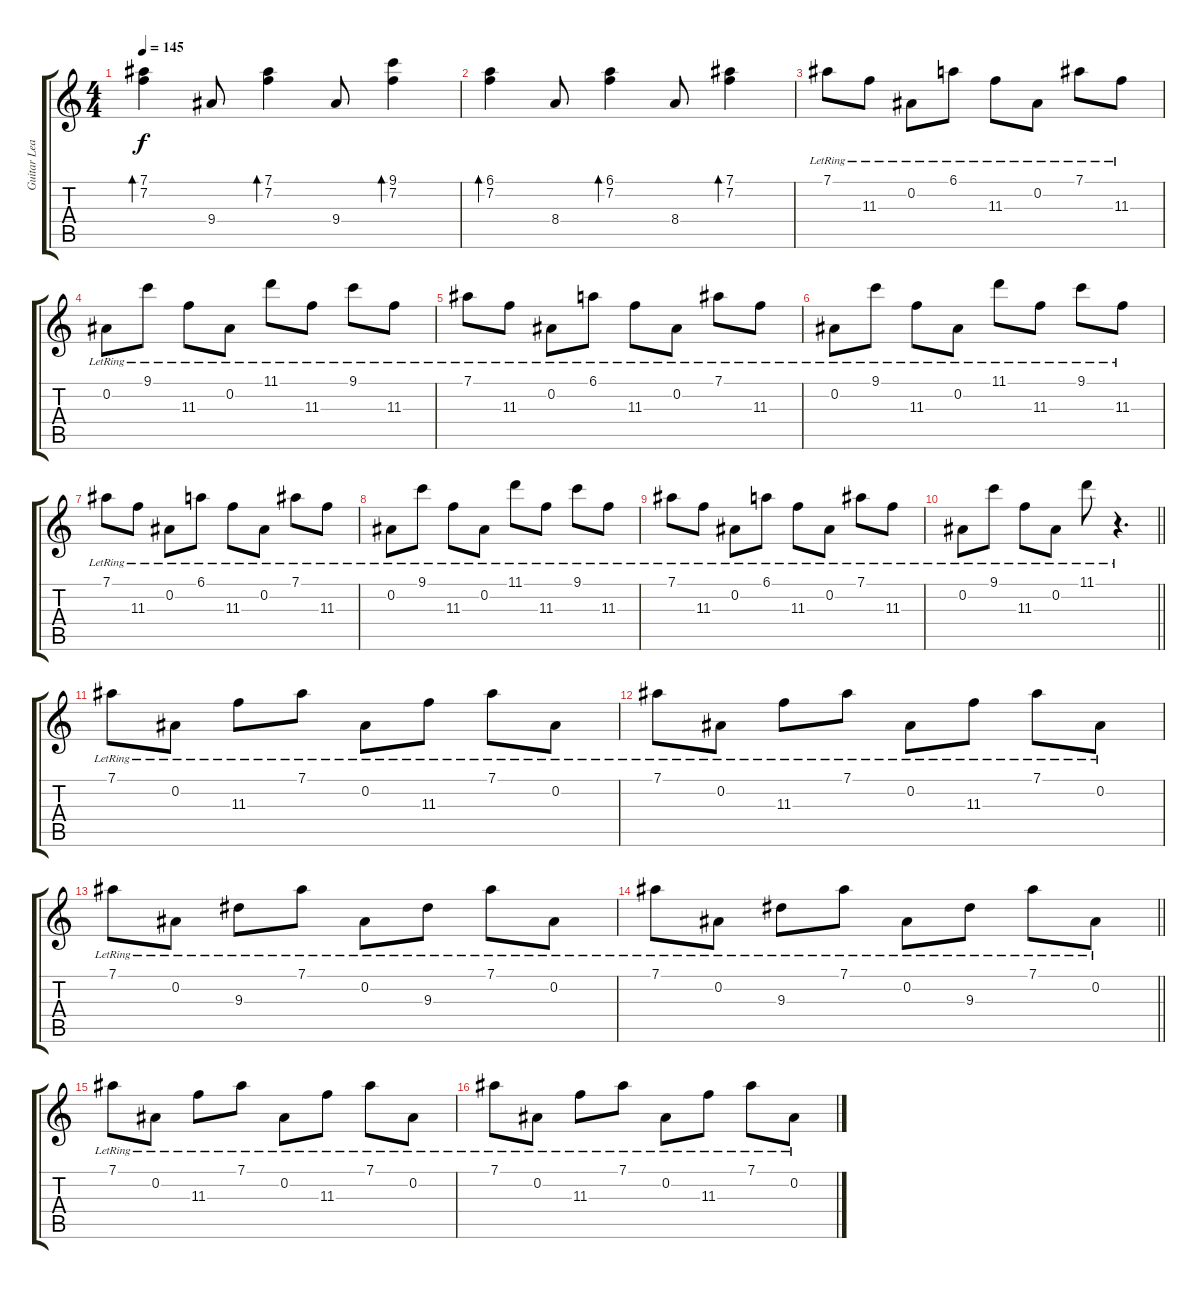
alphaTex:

\track ("Guitar Lead" "Guitar Lea") {instrument acousticguitarsteel}
\staff {score tabs}
\tuning (Eb4 Bb3 Gb3 Db3 Ab2 Eb2) {hide}
\ts (4 4)
\tempo 145
\clef g2
\ks c
(7.1 7.2).4{bd 120 dy f} 9.4.8 (7.1 7.2).4{bd 120} 9.4.8 (9.1 7.2).4{bd 120} |
(6.1 7.2).4{bd 120} 8.4.8 (6.1 7.2).4{bd 120} 8.4.8 (7.1 7.2).4{bd 120} |
7.1{lr}.8 11.3{lr}.8 0.2{lr}.8 6.1{lr}.8 11.3{lr}.8 0.2{lr}.8 7.1{lr}.8 11.3{lr}.8 |
0.2{lr}.8 9.1{lr}.8 11.3{lr}.8 0.2{lr}.8 11.1{lr}.8 11.3{lr}.8 9.1{lr}.8 11.3{lr}.8 |
7.1{lr}.8 11.3{lr}.8 0.2{lr}.8 6.1{lr}.8 11.3{lr}.8 0.2{lr}.8 7.1{lr}.8 11.3{lr}.8 |
0.2{lr}.8 9.1{lr}.8 11.3{lr}.8 0.2{lr}.8 11.1{lr}.8 11.3{lr}.8 9.1{lr}.8 11.3{lr}.8 |
7.1{lr}.8 11.3{lr}.8 0.2{lr}.8 6.1{lr}.8 11.3{lr}.8 0.2{lr}.8 7.1{lr}.8 11.3{lr}.8 |
0.2{lr}.8 9.1{lr}.8 11.3{lr}.8 0.2{lr}.8 11.1{lr}.8 11.3{lr}.8 9.1{lr}.8 11.3{lr}.8 |
7.1{lr}.8 11.3{lr}.8 0.2{lr}.8 6.1{lr}.8 11.3{lr}.8 0.2{lr}.8 7.1{lr}.8 11.3{lr}.8 |
\barLineRight lightlight
0.2{lr}.8 9.1{lr}.8 11.3{lr}.8 0.2{lr}.8 11.1{lr}.8 r.4{d} |
7.1{lr}.8 0.2{lr}.8 11.3{lr}.8 7.1{lr}.8 0.2{lr}.8 11.3{lr}.8 7.1{lr}.8 0.2{lr}.8 |
7.1{lr}.8 0.2{lr}.8 11.3{lr}.8 7.1{lr}.8 0.2{lr}.8 11.3{lr}.8 7.1{lr}.8 0.2{lr}.8 |
7.1{lr}.8 0.2{lr}.8 9.3{lr}.8 7.1{lr}.8 0.2{lr}.8 9.3{lr}.8 7.1{lr}.8 0.2{lr}.8 |
\barLineRight lightlight
7.1{lr}.8 0.2{lr}.8 9.3{lr}.8 7.1{lr}.8 0.2{lr}.8 9.3{lr}.8 7.1{lr}.8 0.2{lr}.8 |
7.1{lr}.8 0.2{lr}.8 11.3{lr}.8 7.1{lr}.8 0.2{lr}.8 11.3{lr}.8 7.1{lr}.8 0.2{lr}.8 |
7.1{lr}.8 0.2{lr}.8 11.3{lr}.8 7.1{lr}.8 0.2{lr}.8 11.3{lr}.8 7.1{lr}.8 0.2{lr}.8
